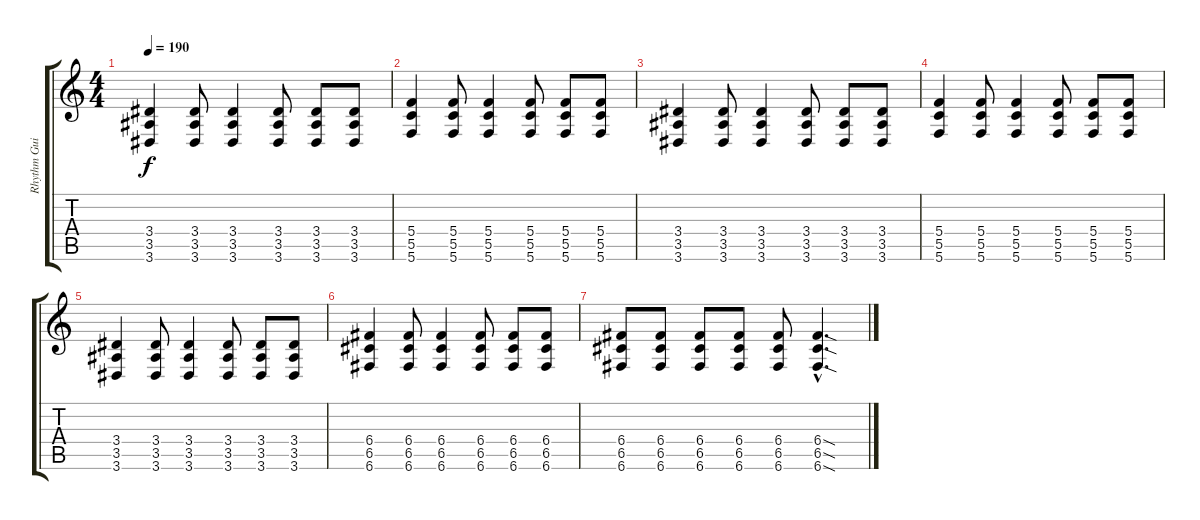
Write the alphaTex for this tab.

\track ("Rhythm Guitar" "Rhythm Gui") {instrument distortionguitar}
\staff {score tabs}
\tuning (D4 A3 F3 C3 G2 C2) {hide}
\ts (4 4)
\tempo 190
\clef g2
\ks c
(3.4 3.5 3.6).4{dy f} (3.4 3.5 3.6).8 (3.4 3.5 3.6).4 (3.4 3.5 3.6).8 (3.4 3.5 3.6).8 (3.4 3.5 3.6).8 |
(5.4 5.5 5.6).4 (5.4 5.5 5.6).8 (5.4 5.5 5.6).4 (5.4 5.5 5.6).8 (5.4 5.5 5.6).8 (5.4 5.5 5.6).8 |
(3.4 3.5 3.6).4 (3.4 3.5 3.6).8 (3.4 3.5 3.6).4 (3.4 3.5 3.6).8 (3.4 3.5 3.6).8 (3.4 3.5 3.6).8 |
(5.4 5.5 5.6).4 (5.4 5.5 5.6).8 (5.4 5.5 5.6).4 (5.4 5.5 5.6).8 (5.4 5.5 5.6).8 (5.4 5.5 5.6).8 |
(3.4 3.5 3.6).4 (3.4 3.5 3.6).8 (3.4 3.5 3.6).4 (3.4 3.5 3.6).8 (3.4 3.5 3.6).8 (3.4 3.5 3.6).8 |
(6.4 6.5 6.6).4 (6.4 6.5 6.6).8 (6.4 6.5 6.6).4 (6.4 6.5 6.6).8 (6.4 6.5 6.6).8 (6.4 6.5 6.6).8 |
(6.4 6.5 6.6).8 (6.4 6.5 6.6).8 (6.4 6.5 6.6).8 (6.4 6.5 6.6).8 (6.4 6.5 6.6).8 (6.4{sod hac} 6.5{sod hac} 6.6{sod hac}).4{d}
